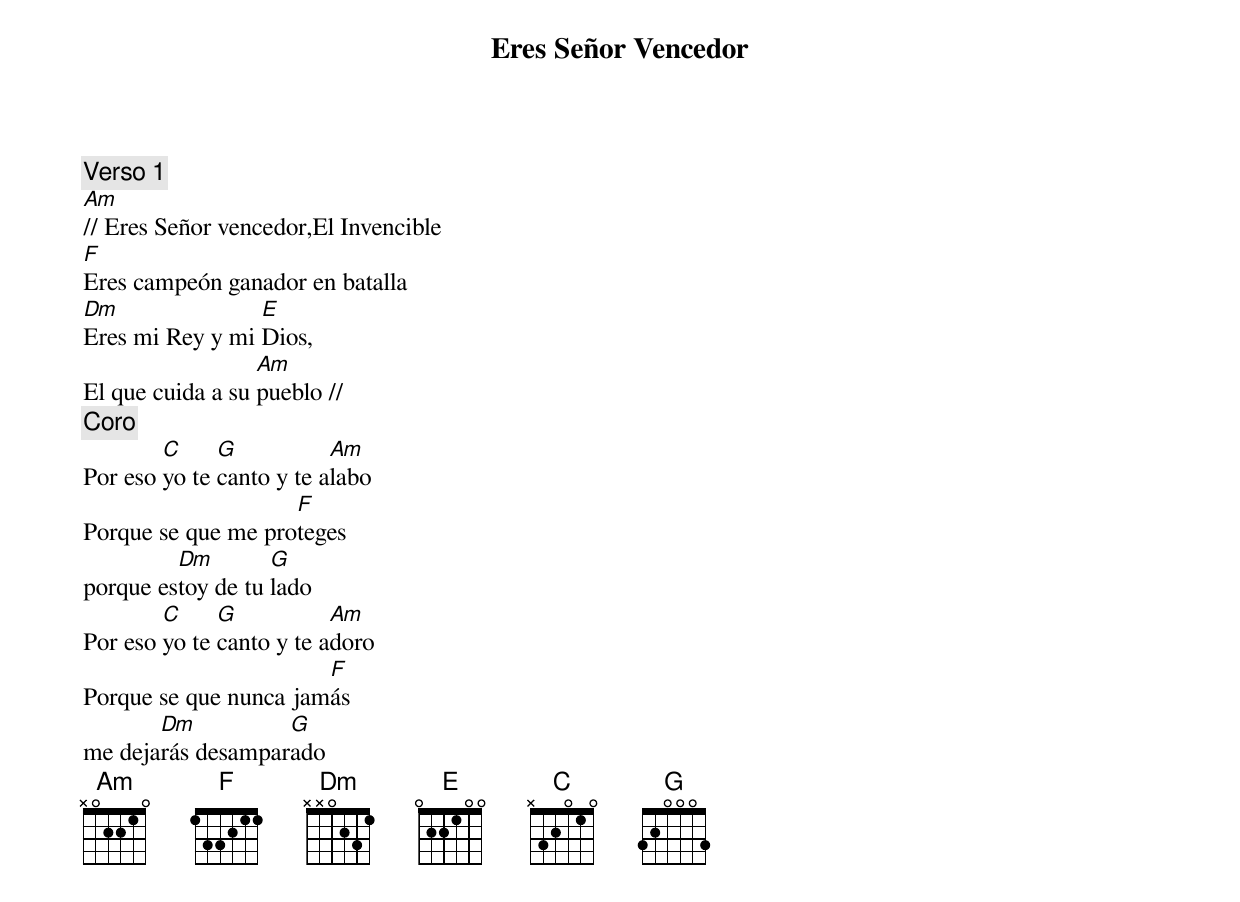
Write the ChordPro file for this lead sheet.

{title: Eres Señor Vencedor}
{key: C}
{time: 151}
{comment: Verso 1}
[Am]// Eres Señor vencedor,El Invencible
[F]Eres campeón ganador en batalla
[Dm]Eres mi Rey y mi [E]Dios,
El que cuida a su [Am]pueblo //
{comment: Coro}
Por eso [C]yo te [G]canto y te a[Am]labo
Porque se que me pro[F]teges
porque es[Dm]toy de tu [G]lado
Por eso [C]yo te [G]canto y te a[Am]doro
Porque se que nunca jam[F]ás
me deja[Dm]rás desampar[G]ado
